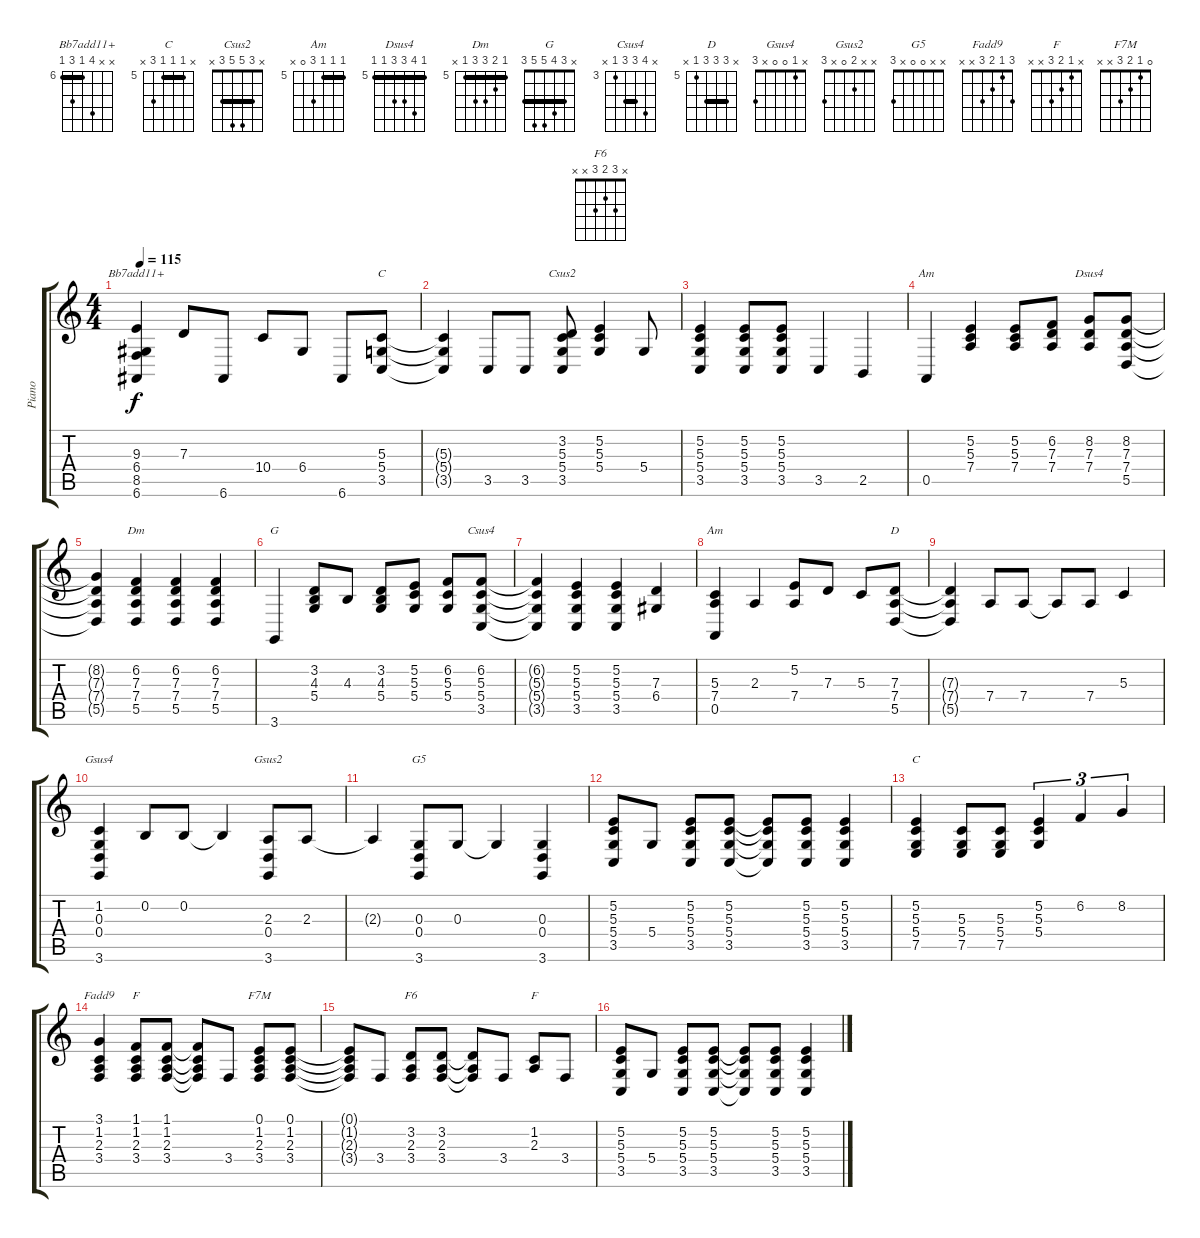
\track ("Piano" "Piano") {instrument acousticgrandpiano}
\staff {score tabs}
\tuning (E4 B3 G3 D3 A2 E2) {hide}
\chord ("Bb7add11+" x x 9 6 8 6) {firstfret 6 barre 6}
\chord ("C" x 5 5 5 3 x) {barre 5}
\chord ("Csus2" x 3 5 5 3 x) {barre 3}
\chord ("Am" x 5 5 7 0 x) {firstfret 5}
\chord ("Dsus4" 5 8 7 7 5 5) {firstfret 5 barre 5}
\chord ("Dm" 5 6 7 7 5 x) {firstfret 5 barre 5}
\chord ("G" x 3 4 5 5 3) {barre 3}
\chord ("Csus4" x 6 5 5 3 x) {firstfret 3 barre 5}
\chord ("Am" 5 5 5 7 0 x) {firstfret 5 barre 5}
\chord ("D" x 7 7 7 5 x) {firstfret 5 barre 7}
\chord ("Gsus4" x 1 0 0 x 3)
\chord ("Gsus2" x x 2 0 x 3)
\chord ("G5" x x 0 0 x 3)
\chord ("C" x 5 5 5 7 x) {firstfret 5 barre 5}
\chord ("Fadd9" 3 1 2 3 x x)
\chord ("F" 1 1 2 3 x x) {barre 1}
\chord ("F7M" 0 1 2 3 x x)
\chord ("F6" x 3 2 3 x x)
\chord ("F" x 1 2 3 x x)
\ts (4 4)
\tempo 115
\clef g2
\ks c
(9.3 6.4 8.5 6.6).4{ch "Bb7add11+" dy f} 7.3.8 6.6.8 10.4.8 6.4.8 6.6.8 (5.3 5.4 3.5).8{ch "C"} |
(5.3{t} 5.4{t} 3.5{t}).4 3.5.8 3.5.8 (3.2 5.3 5.4 3.5).8{ch "Csus2"} (5.2 5.3 5.4).4 5.4.8 |
(5.2 5.3 5.4 3.5).4 (5.2 5.3 5.4 3.5).8 (5.2 5.3 5.4 3.5).8 3.5.4 2.5.4 |
0.5.4{ch "Am"} (5.2 5.3 7.4).4 (5.2 5.3 7.4).8 (6.2 7.3 7.4).8 (8.2 7.3 7.4).8{ch "Dsus4"} (8.2 7.3 7.4 5.5).8 |
(8.2{t} 7.3{t} 7.4{t} 5.5{t}).4 (6.2 7.3 7.4 5.5).4{ch "Dm"} (6.2 7.3 7.4 5.5).4 (6.2 7.3 7.4 5.5).4 |
3.6.4{ch "G"} (3.2 4.3 5.4).8 4.3.8 (3.2 4.3 5.4).8 (5.2 5.3 5.4).8 (6.2 5.3 5.4).8 (6.2 5.3 5.4 3.5).8{ch "Csus4"} |
(6.2{t} 5.3{t} 5.4{t} 3.5{t}).4 (5.2 5.3 5.4 3.5).4 (5.2 5.3 5.4 3.5).4 (7.3 6.4).4 |
(5.3 7.4 0.5).4{ch "Am"} 2.3.4 (5.2 7.4).8 7.3.8 5.3.8 (7.3 7.4 5.5).8{ch "D"} |
(7.3{t} 7.4{t} 5.5{t}).4 7.4.8 7.4.8 7.4{t}.8 7.4.8 5.3.4 |
(1.2 0.3 0.4 3.6).4{ch "Gsus4"} 0.2.8 0.2.8 0.2{t}.4 (2.3 0.4 3.6).8{ch "Gsus2"} 2.3.8 |
2.3{t}.4 (0.3 0.4 3.6).8{ch "G5"} 0.3.8 0.3{t}.4 (0.3 0.4 3.6).4 |
(5.2 5.3 5.4 3.5).8 5.4.8 (5.2 5.3 5.4 3.5).8 (5.2 5.3 5.4 3.5).8 (5.2{t} 5.3{t} 5.4{t} 3.5{t}).8 (5.2 5.3 5.4 3.5).8 (5.2 5.3 5.4 3.5).4 |
(5.2 5.3 5.4 7.5).4{ch "C"} (5.3 5.4 7.5).8 (5.3 5.4 7.5).8 (5.2 5.3 5.4).4{tu (3 2)} 6.2.4{tu (3 2)} 8.2.4{tu (3 2)} |
(3.1 1.2 2.3 3.4).4{ch "Fadd9"} (1.1 1.2 2.3 3.4).8{ch "F"} (1.1 1.2 2.3 3.4).8 (1.1{t} 1.2{t} 2.3{t} 3.4{t}).8 3.4.8 (0.1 1.2 2.3 3.4).8{ch "F7M"} (0.1 1.2 2.3 3.4).8 |
(0.1{t} 1.2{t} 2.3{t} 3.4{t}).8 3.4.8 (3.2 2.3 3.4).8{ch "F6"} (3.2 2.3 3.4).8 (3.2{t} 2.3{t} 3.4{t}).8 3.4.8 (1.2 2.3).8{ch "F"} 3.4.8 |
(5.2 5.3 5.4 3.5).8 5.4.8 (5.2 5.3 5.4 3.5).8 (5.2 5.3 5.4 3.5).8 (5.2{t} 5.3{t} 5.4{t} 3.5{t}).8 (5.2 5.3 5.4 3.5).8 (5.2 5.3 5.4 3.5).4
